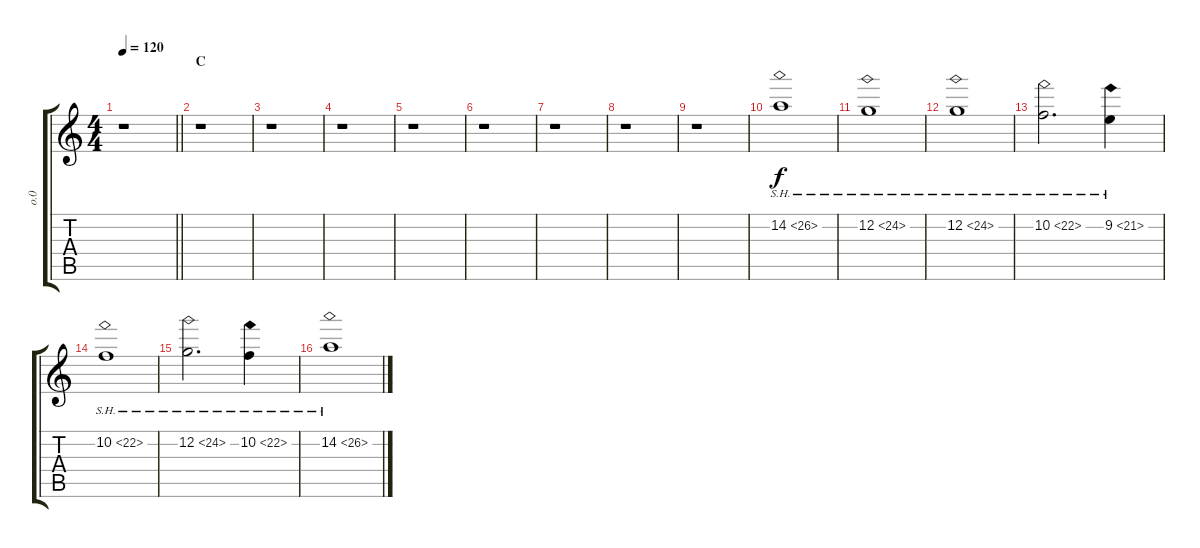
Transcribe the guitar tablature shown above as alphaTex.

\track ("o.0" "o.0") {instrument distortionguitar}
\staff {score tabs}
\tuning (C4 G3 Eb3 Bb2 F2 C2) {hide}
\ts (4 4)
\tempo 120
\clef g2
\barLineRight lightlight
\ks c
r.1{dy f} |
\section ("" "C")
r.1 |
r.1 |
r.1 |
r.1 |
r.1 |
r.1 |
r.1 |
r.1 |
14.2{sh 12}.1 |
12.2{sh 12}.1 |
12.2{sh 12}.1 |
10.2{sh 12}.2{d} 9.2{sh 12}.4 |
10.2{sh 12}.1 |
12.2{sh 12}.2{d} 10.2{sh 12}.4 |
14.2{sh 12}.1
